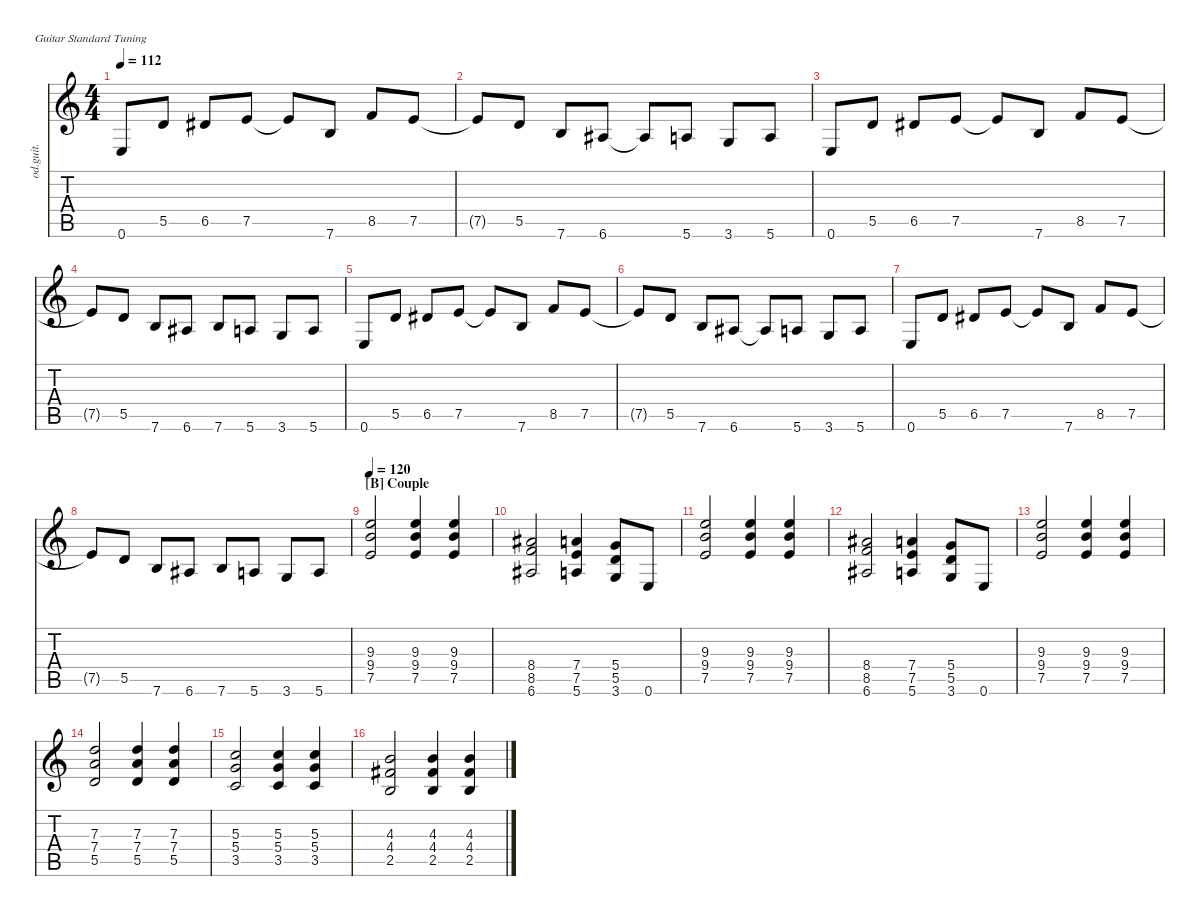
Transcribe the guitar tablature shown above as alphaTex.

\defaultSystemsLayout 4
\hideDynamics
\bracketExtendMode nobrackets
\otherSystemsTrackNameOrientation horizontal
\track ("kithara" "od.guit.") {instrument overdrivenguitar}
\staff {score tabs}
\tuning (E4 B3 G3 D3 A2 E2)
\ts (4 4)
\tempo 112
\clef g2
\ks c
0.6.8{dy mf beam Up} 5.5.8{beam Up} 6.5{acc #}.8{beam Up} 7.5.8{beam Up} 7.5{t}.8{beam Up} 7.6.8{beam Up} 8.5.8{beam Up} 7.5.8{beam Up} |
7.5{t}.8{beam Up} 5.5.8{beam Up} 7.6.8{beam Up} 6.6{acc #}.8{beam Up} 6.6{t acc #}.8{beam Up} 5.6.8{beam Up} 3.6.8{beam Up} 5.6.8{beam Up} |
0.6.8{beam Up} 5.5.8{beam Up} 6.5{acc #}.8{beam Up} 7.5.8{beam Up} 7.5{t}.8{beam Up} 7.6.8{beam Up} 8.5.8{beam Up} 7.5.8{beam Up} |
7.5{t}.8{beam Up} 5.5.8{beam Up} 7.6.8{beam Up} 6.6{acc #}.8{beam Up} 7.6.8{beam Up} 5.6.8{beam Up} 3.6.8{beam Up} 5.6.8{beam Up} |
0.6.8{beam Up} 5.5.8{beam Up} 6.5{acc #}.8{beam Up} 7.5.8{beam Up} 7.5{t}.8{beam Up} 7.6.8{beam Up} 8.5.8{beam Up} 7.5.8{beam Up} |
7.5{t}.8{beam Up} 5.5.8{beam Up} 7.6.8{beam Up} 6.6{acc #}.8{beam Up} 6.6{t acc #}.8{beam Up} 5.6.8{beam Up} 3.6.8{beam Up} 5.6.8{beam Up} |
0.6.8{beam Up} 5.5.8{beam Up} 6.5{acc #}.8{beam Up} 7.5.8{beam Up} 7.5{t}.8{beam Up} 7.6.8{beam Up} 8.5.8{beam Up} 7.5.8{beam Up} |
7.5{t}.8{beam Up} 5.5.8{beam Up} 7.6.8{beam Up} 6.6{acc #}.8{beam Up} 7.6.8{beam Up} 5.6.8{beam Up} 3.6.8{beam Up} 5.6.8{beam Up} |
\section ("B" "Couple")
\tempo 120
(7.5 9.4 9.3).2{beam Up} (7.5 9.4 9.3).4{beam Up} (7.5 9.4 9.3).4{beam Up} |
(6.6{acc #} 8.5 8.4{acc #}).2{lyrics (0 "") lyrics (1 "") lyrics (2 "") lyrics (3 "") lyrics (4 "") beam Up} (5.6 7.5 7.4).4{lyrics (0 "") lyrics (1 "") lyrics (2 "") lyrics (3 "") lyrics (4 "") beam Up} (3.6 5.5 5.4).8{lyrics (0 "") lyrics (1 "") lyrics (2 "") lyrics (3 "") lyrics (4 "") beam Up} 0.6.8{lyrics (0 "") lyrics (1 "") lyrics (2 "") lyrics (3 "") lyrics (4 "") beam Up} |
(7.5 9.4 9.3).2{lyrics (0 "") lyrics (1 "") lyrics (2 "") lyrics (3 "") lyrics (4 "") beam Up} (7.5 9.4 9.3).4{lyrics (0 "") lyrics (1 "") lyrics (2 "") lyrics (3 "") lyrics (4 "") beam Up} (7.5 9.4 9.3).4{lyrics (0 "") lyrics (1 "") lyrics (2 "") lyrics (3 "") lyrics (4 "") beam Up} |
(6.6{acc #} 8.5 8.4{acc #}).2{lyrics (0 "") lyrics (1 "") lyrics (2 "") lyrics (3 "") lyrics (4 "") beam Up} (5.6 7.5 7.4).4{lyrics (0 "") lyrics (1 "") lyrics (2 "") lyrics (3 "") lyrics (4 "") beam Up} (3.6 5.5 5.4).8{lyrics (0 "") lyrics (1 "") lyrics (2 "") lyrics (3 "") lyrics (4 "") beam Up} 0.6.8{lyrics (0 "") lyrics (1 "") lyrics (2 "") lyrics (3 "") lyrics (4 "") beam Up} |
(7.5 9.4 9.3).2{beam Up} (7.5 9.4 9.3).4{beam Up} (7.5 9.4 9.3).4{beam Up} |
(5.5 7.4 7.3).2{beam Up} (5.5 7.4 7.3).4{beam Up} (5.5 7.4 7.3).4{beam Up} |
(3.5 5.4 5.3).2{beam Up} (3.5 5.4 5.3).4{beam Up} (3.5 5.4 5.3).4{beam Up} |
(2.5 4.4{acc #} 4.3).2{beam Up} (2.5 4.4{acc #} 4.3).4{beam Up} (2.5 4.4{acc #} 4.3).4{beam Up}
